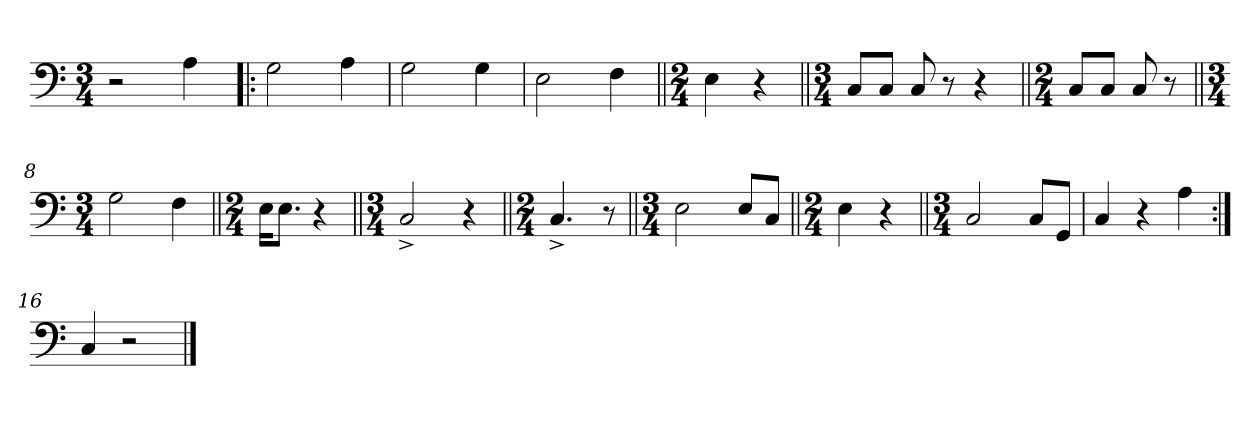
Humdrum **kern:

**kern
*part1
*staff1
*clefF4
*k[]
*M3/4
=1
2r
4A\
=2!|:
2G\
4A\
=3
2G\
4G\
=4
2E\
4F\
=5||
*M2/4
4E\
4r
=6||
*M3/4
8C/L
8C/J
8C/
8r
4r
=7||
*M2/4
8C/L
8C/J
8C/
8r
=8||
*M3/4
2G\
4F\
=9||
*M2/4
16E\KL
8.E\J
4r
=10||
*M3/4
2C^/
4r
=11||
*M2/4
4.C^/
8r
=12||
*M3/4
2E\
8E/L
8C/J
=13||
*M2/4
4E\
4r
=14||
*M3/4
2C/
8C/L
8GG/J
=
4C/
4r
4A\
=16:|!
4C/
2r
==
*-
